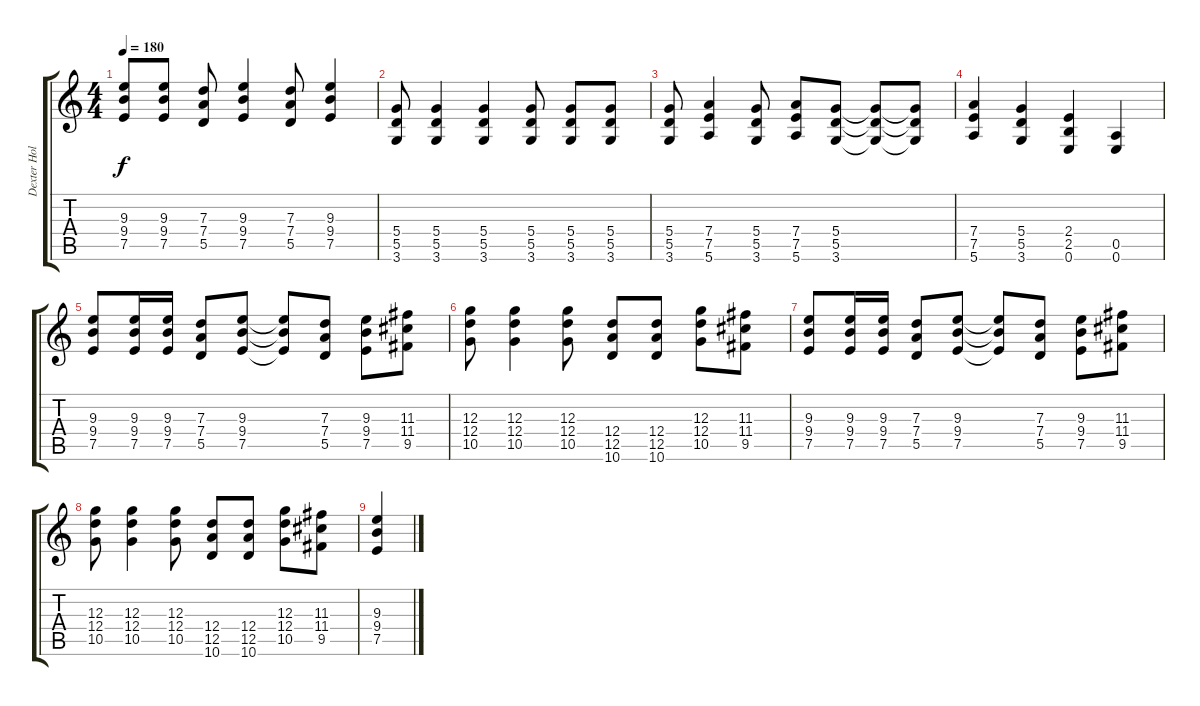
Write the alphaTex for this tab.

\track ("Dexter Holland" "Dexter Hol") {instrument distortionguitar}
\staff {score tabs}
\tuning (E4 B3 G3 D3 A2 E2) {hide}
\ts (4 4)
\tempo 180
\clef g2
\ks c
(9.3 9.4 7.5).8{dy f} (9.3 9.4 7.5).8 (7.3 7.4 5.5).8 (9.3 9.4 7.5).4 (7.3 7.4 5.5).8 (9.3 9.4 7.5).4 |
(5.4 5.5 3.6).8 (5.4 5.5 3.6).4 (5.4 5.5 3.6).4 (5.4 5.5 3.6).8 (5.4 5.5 3.6).8 (5.4 5.5 3.6).8 |
(5.4 5.5 3.6).8 (7.4 7.5 5.6).4 (5.4 5.5 3.6).8 (7.4 7.5 5.6).8 (5.4 5.5 3.6).8 (5.4{t} 5.5{t} 3.6{t}).8 (5.4{t} 5.5{t} 3.6{t}).8 |
(7.4 7.5 5.6).4 (5.4 5.5 3.6).4 (2.4 2.5 0.6).4 (0.5 0.6).4 |
(9.3 9.4 7.5).8 (9.3 9.4 7.5).16 (9.3 9.4 7.5).16 (7.3 7.4 5.5).8 (9.3 9.4 7.5).8 (9.3{t} 9.4{t} 7.5{t}).8 (7.3 7.4 5.5).8 (9.3 9.4 7.5).8 (11.3 11.4 9.5).8 |
(12.3 12.4 10.5).8 (12.3 12.4 10.5).4 (12.3 12.4 10.5).8 (12.4 12.5 10.6).8 (12.4 12.5 10.6).8 (12.3 12.4 10.5).8 (11.3 11.4 9.5).8 |
(9.3 9.4 7.5).8 (9.3 9.4 7.5).16 (9.3 9.4 7.5).16 (7.3 7.4 5.5).8 (9.3 9.4 7.5).8 (9.3{t} 9.4{t} 7.5{t}).8 (7.3 7.4 5.5).8 (9.3 9.4 7.5).8 (11.3 11.4 9.5).8 |
(12.3 12.4 10.5).8 (12.3 12.4 10.5).4 (12.3 12.4 10.5).8 (12.4 12.5 10.6).8 (12.4 12.5 10.6).8 (12.3 12.4 10.5).8 (11.3 11.4 9.5).8 |
(9.3 9.4 7.5).4
